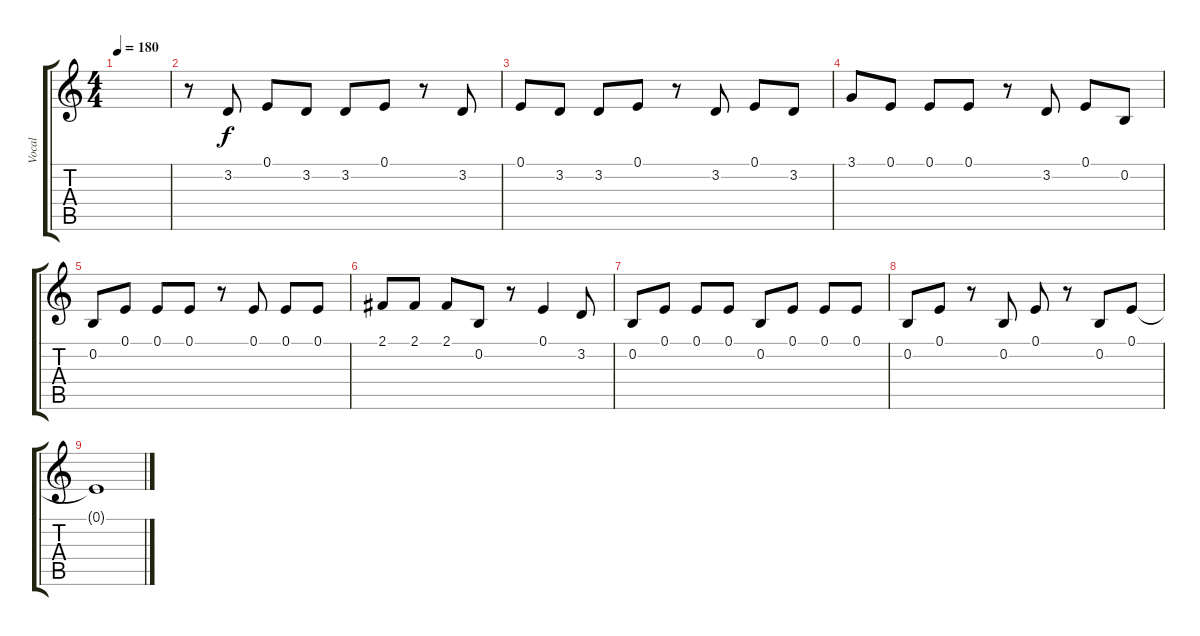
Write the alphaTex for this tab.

\track ("Vocal" "Vocal") {instrument baritonesax}
\staff {score tabs}
\tuning (E4 B3 G3 D3 A2 E2) {hide}
\ts (4 4)
\tempo 180
\clef g2
\ks c
|
r.8 3.2.8 0.1.8 3.2.8 3.2.8 0.1.8 r.8 3.2.8 |
0.1.8 3.2.8 3.2.8 0.1.8 r.8 3.2.8 0.1.8 3.2.8 |
3.1.8 0.1.8 0.1.8 0.1.8 r.8 3.2.8 0.1.8 0.2.8 |
0.2.8 0.1.8 0.1.8 0.1.8 r.8 0.1.8 0.1.8 0.1.8 |
2.1.8 2.1.8 2.1.8 0.2.8 r.8 0.1.4 3.2.8 |
0.2.8 0.1.8 0.1.8 0.1.8 0.2.8 0.1.8 0.1.8 0.1.8 |
0.2.8 0.1.8 r.8 0.2.8 0.1.8 r.8 0.2.8 0.1.8 |
0.1{t}.1
